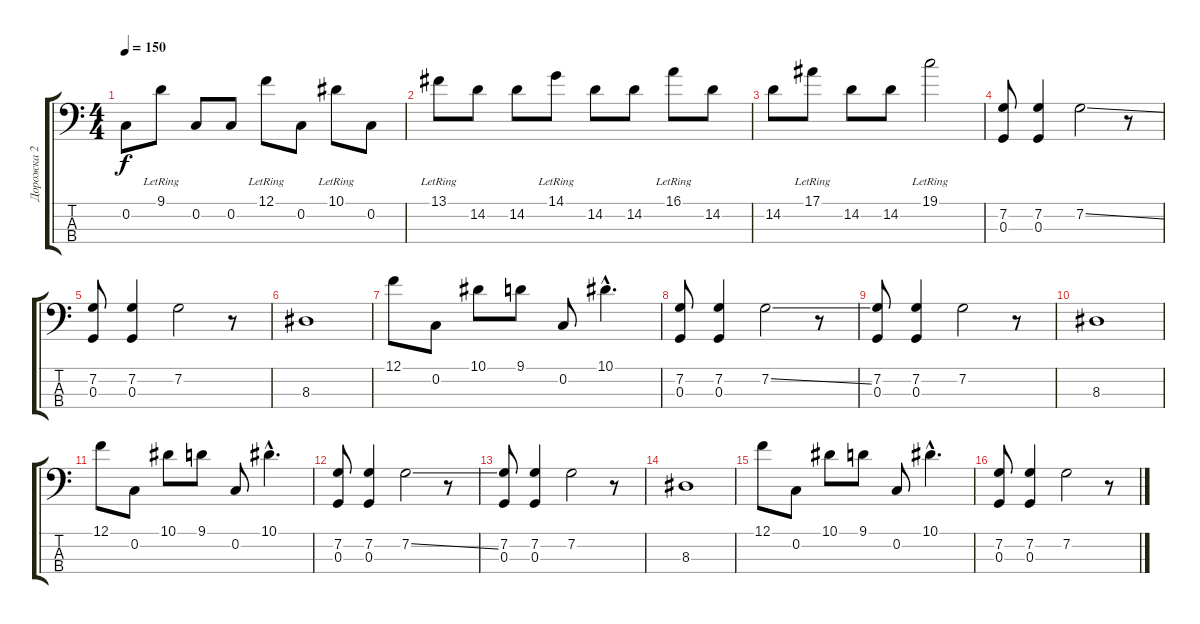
\track ("Дорожка 2" "Дорожка 2") {instrument electricbasspick}
\staff {score tabs}
\tuning (F2 C2 G1 D1) {hide}
\ts (4 4)
\tempo 150
\clef f4
\ks c
0.2.8{dy f} 9.1{lr}.8 0.2.8 0.2.8 12.1{lr}.8 0.2.8 10.1{lr}.8 0.2.8 |
13.1{lr}.8 14.2.8 14.2.8 14.1{lr}.8 14.2.8 14.2.8 16.1{lr}.8 14.2.8 |
14.2.8 17.1{lr}.8 14.2.8 14.2.8 19.1{lr}.2 |
(7.2 0.3).8 (7.2 0.3).4 7.2{ss}.2 r.8 |
(7.2 0.3).8 (7.2 0.3).4 7.2.2 r.8 |
8.3.1 |
12.1.8 0.2.8 10.1.8 9.1.8 0.2.8 10.1{hac}.4{d} |
(7.2 0.3).8 (7.2 0.3).4 7.2{ss}.2 r.8 |
(7.2 0.3).8 (7.2 0.3).4 7.2.2 r.8 |
8.3.1 |
12.1.8 0.2.8 10.1.8 9.1.8 0.2.8 10.1{hac}.4{d} |
(7.2 0.3).8 (7.2 0.3).4 7.2{ss}.2 r.8 |
(7.2 0.3).8 (7.2 0.3).4 7.2.2 r.8 |
8.3.1 |
12.1.8 0.2.8 10.1.8 9.1.8 0.2.8 10.1{hac}.4{d} |
(7.2 0.3).8 (7.2 0.3).4 7.2{ss}.2 r.8
